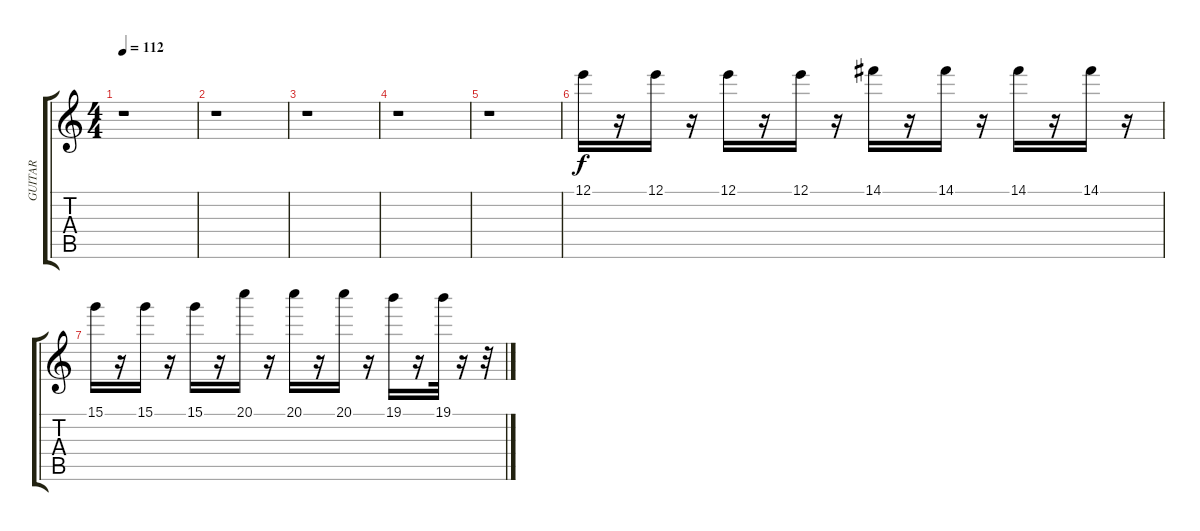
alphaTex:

\track ("GUITAR" "GUITAR") {instrument distortionguitar}
\staff {score tabs}
\tuning (E4 B3 G3 D3 A2 E2) {hide}
\ts (4 4)
\tempo 112
\clef g2
\ks c
r.1{dy f} |
r.1 |
r.1 |
r.1 |
r.1 |
12.1.16{volume 12} r.16 12.1.16{volume 12} r.16 12.1.16{volume 11} r.16 12.1.16{volume 10} r.16 14.1.16{volume 9} r.16 14.1.16{volume 8} r.16 14.1.16{volume 8} r.16 14.1.16{volume 7} r.16 |
15.1.16{volume 6} r.16 15.1.16{volume 6} r.16 15.1.16{volume 5} r.16 20.1.16{volume 4} r.16 20.1.16{volume 3} r.16 20.1.16{volume 2} r.16 19.1.16{volume 2} r.16 19.1.32{volume 1} r.16 r.32
